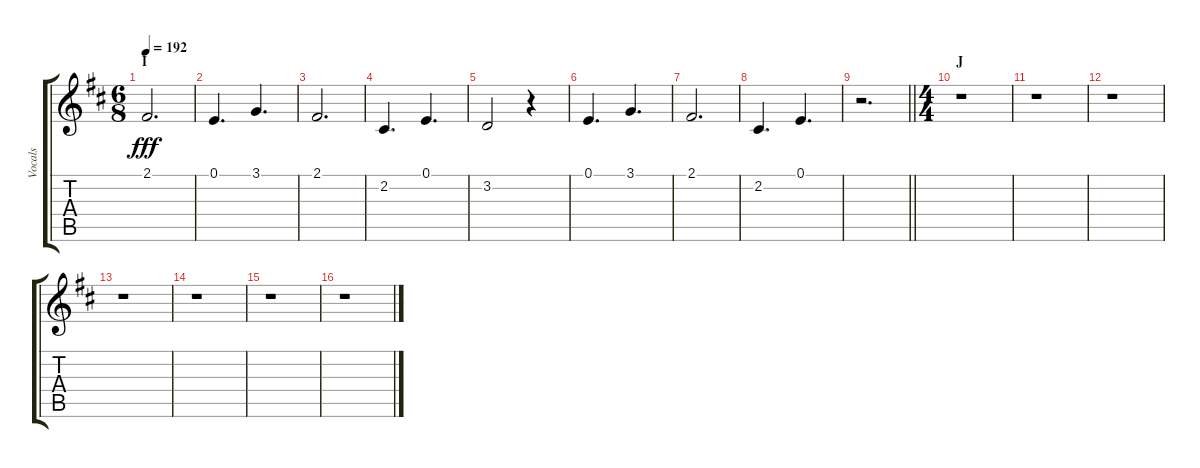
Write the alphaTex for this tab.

\track ("Vocals" "Vocals") {instrument voiceoohs}
\staff {score tabs}
\tuning (E4 B3 G3 D3 A2 E2) {hide}
\ts (6 8)
\section ("" "I")
\tempo 192
\clef g2
\ks d
2.1.2{d dy fff} |
0.1.4{d} 3.1.4{d} |
2.1.2{d} |
2.2.4{d} 0.1.4{d} |
3.2.2 r.4 |
0.1.4{d} 3.1.4{d} |
2.1.2{d} |
2.2.4{d} 0.1.4{d} |
\barLineRight lightlight
r.2{d} |
\ts (4 4)
\section ("" "J")
r.1 |
r.1 |
r.1 |
r.1 |
r.1 |
r.1 |
r.1
